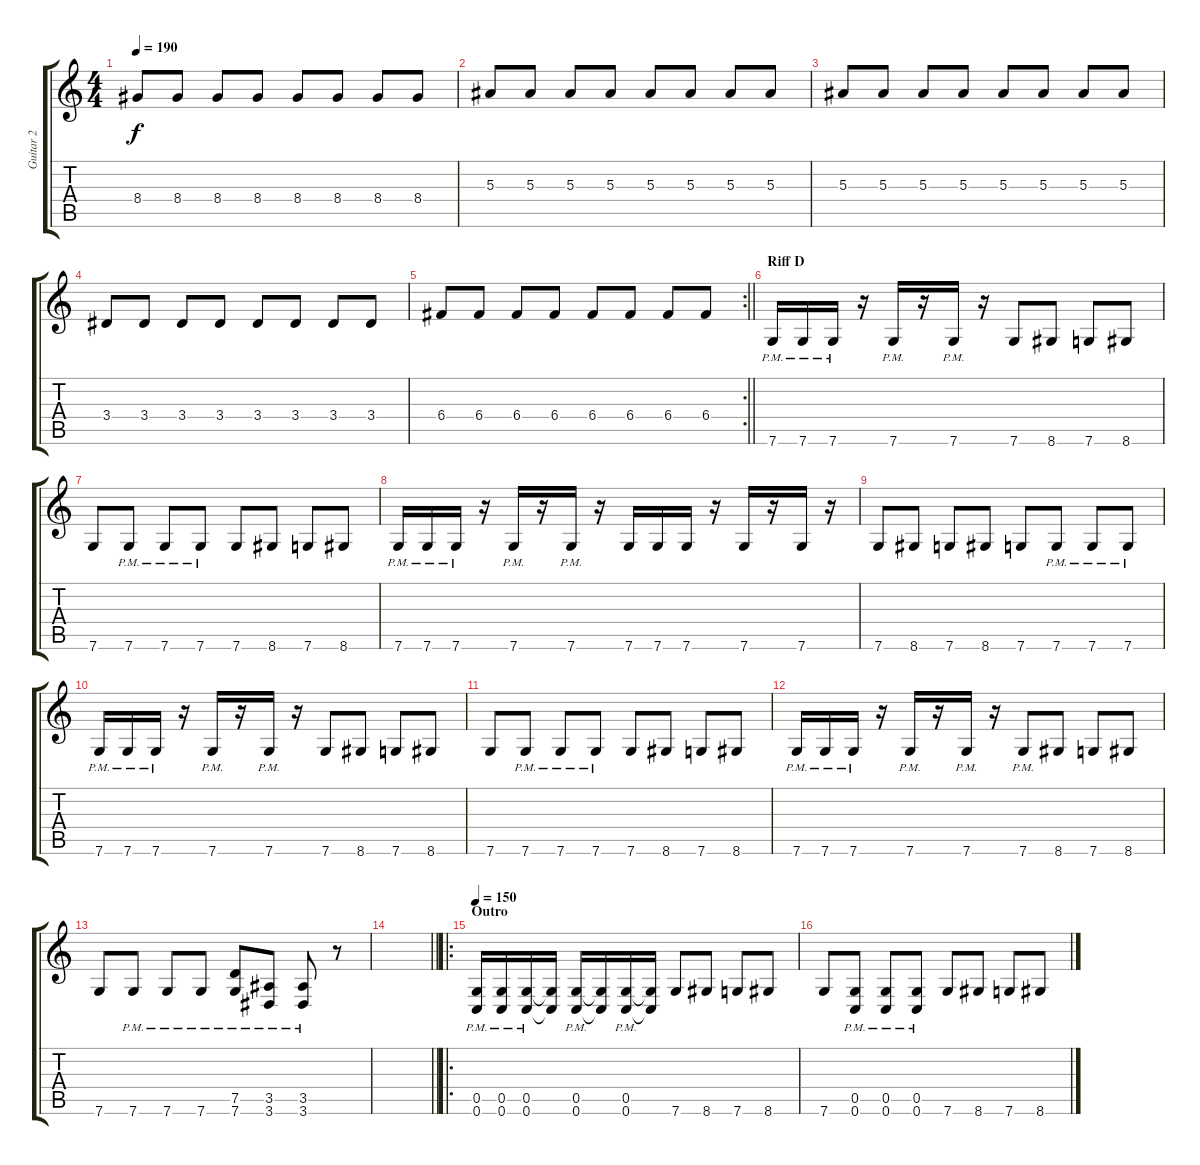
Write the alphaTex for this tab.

\track ("Guitar 2" "Guitar 2") {instrument distortionguitar}
\staff {score tabs}
\tuning (D4 A3 F3 C3 G2 C2) {hide}
\ts (4 4)
\tempo 190
\clef g2
\ks c
8.4.8{dy f} 8.4.8 8.4.8 8.4.8 8.4.8 8.4.8 8.4.8 8.4.8 |
5.3.8 5.3.8 5.3.8 5.3.8 5.3.8 5.3.8 5.3.8 5.3.8 |
5.3.8 5.3.8 5.3.8 5.3.8 5.3.8 5.3.8 5.3.8 5.3.8 |
3.4.8 3.4.8 3.4.8 3.4.8 3.4.8 3.4.8 3.4.8 3.4.8 |
\rc 2
\barLineRight lightlight
6.4.8 6.4.8 6.4.8 6.4.8 6.4.8 6.4.8 6.4.8 6.4.8 |
\section ("" "Riff D")
7.6{pm}.16 7.6{pm}.16 7.6{pm}.16 r.16 7.6{pm}.16 r.16 7.6{pm}.16 r.16 7.6.8 8.6.8 7.6.8 8.6.8 |
7.6.8 7.6{pm}.8 7.6{pm}.8 7.6{pm}.8 7.6.8 8.6.8 7.6.8 8.6.8 |
7.6{pm}.16 7.6{pm}.16 7.6{pm}.16 r.16 7.6{pm}.16 r.16 7.6{pm}.16 r.16 7.6.16 7.6.16 7.6.16 r.16 7.6.16 r.16 7.6.16 r.16 |
7.6.8 8.6.8 7.6.8 8.6.8 7.6.8 7.6{pm}.8 7.6{pm}.8 7.6{pm}.8 |
7.6{pm}.16 7.6{pm}.16 7.6{pm}.16 r.16 7.6{pm}.16 r.16 7.6{pm}.16 r.16 7.6.8 8.6.8 7.6.8 8.6.8 |
7.6.8 7.6{pm}.8 7.6{pm}.8 7.6{pm}.8 7.6.8 8.6.8 7.6.8 8.6.8 |
7.6{pm}.16 7.6{pm}.16 7.6{pm}.16 r.16 7.6{pm}.16 r.16 7.6{pm}.16 r.16 7.6{pm}.8 8.6.8 7.6.8 8.6.8 |
7.6.8 7.6{pm}.8 7.6{pm}.8 7.6{pm}.8 (7.5{pm} 7.6).8 (3.5{pm} 3.6).8 (3.5{pm} 3.6).8 r.8 |
\barLineRight lightlight
|
\ro
\section ("" "Outro")
\tempo 150
(0.5{pm} 0.6{pm}).16 (0.5{pm} 0.6{pm}).16 (0.5{pm} 0.6{pm}).16 (0.5{t} 0.6{t}).16 (0.5{pm} 0.6{pm}).16 (0.5{t} 0.6{t}).16 (0.5{pm} 0.6{pm}).16 (0.5{t} 0.6{t}).16 7.6.8 8.6.8 7.6.8 8.6.8 |
7.6.8 (0.5{pm} 0.6{pm}).8 (0.5{pm} 0.6{pm}).8 (0.5{pm} 0.6{pm}).8 7.6.8 8.6.8 7.6.8 8.6.8
